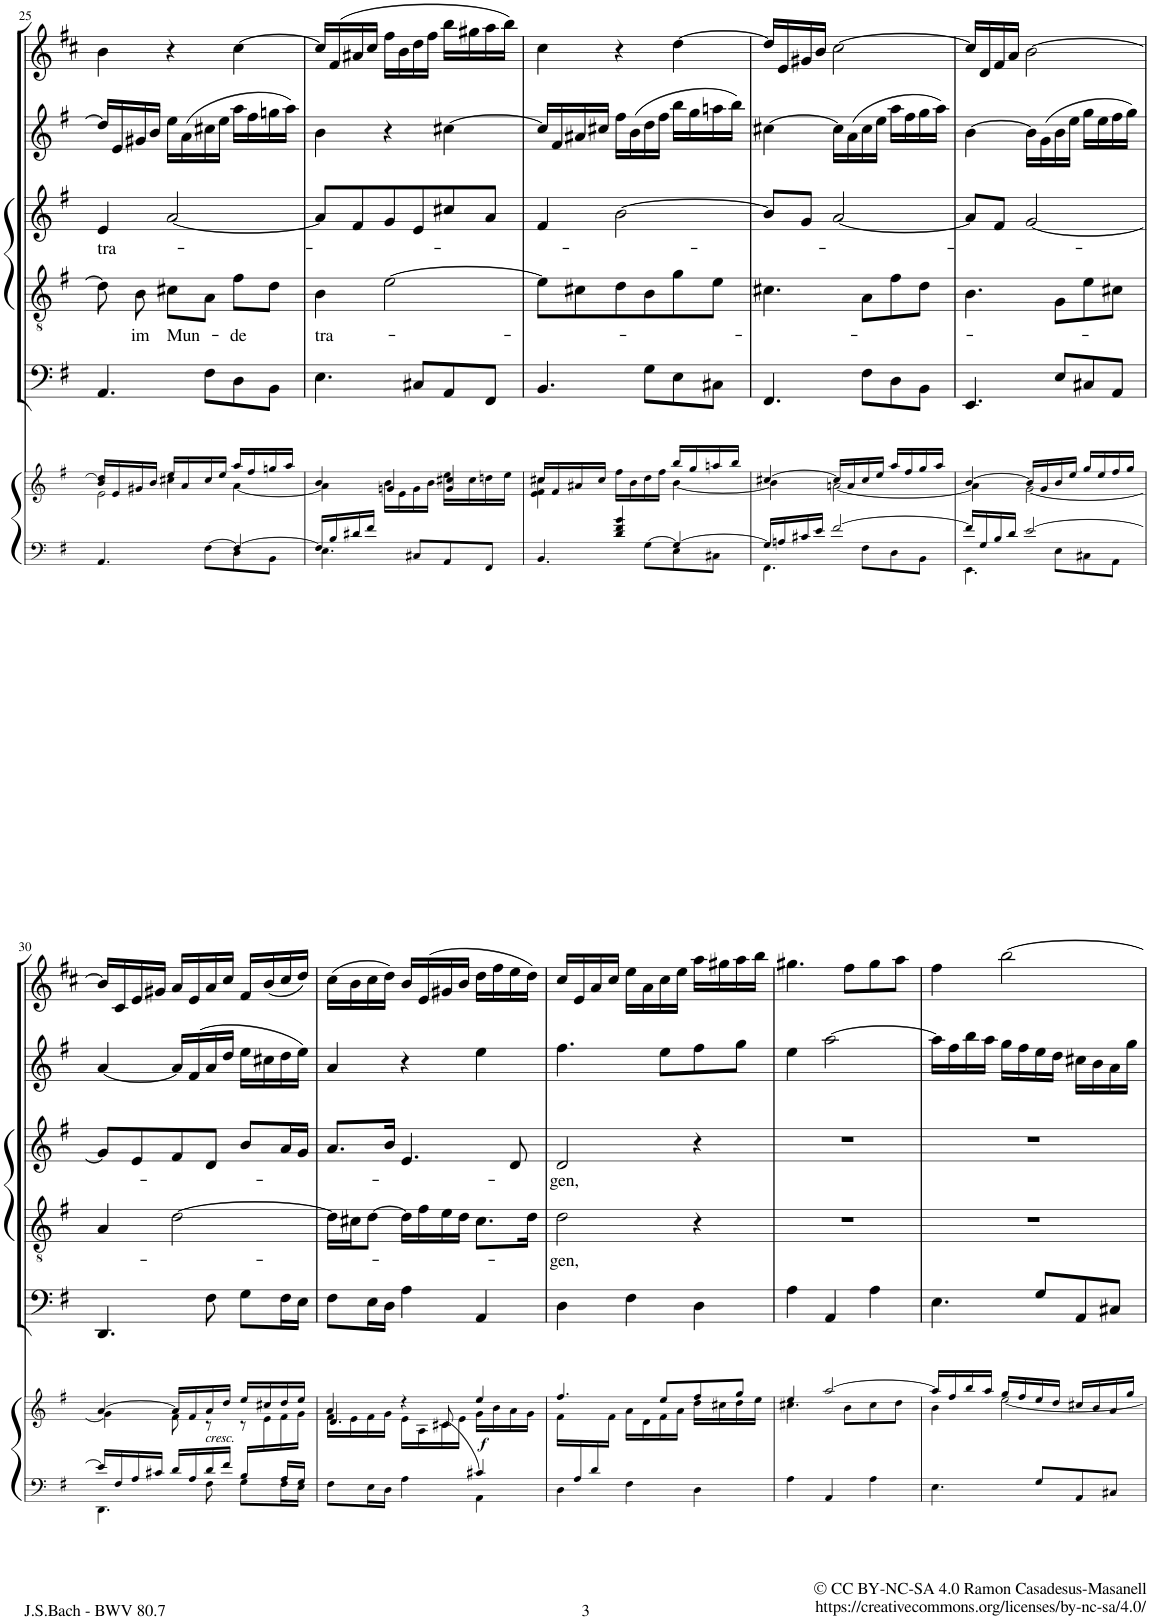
**kern	**kern	**dynam	**kern	**kern	**text	**kern	**text	**kern	**kern
*part6	*part6	*part6	*part5	*part4	*part4	*part3	*part3	*part2	*part1
*staff7	*staff6	*staff6/7	*staff5	*staff4	*staff4	*staff3	*staff3	*staff2	*staff1
*I"Piano reduction	*	*	*I"Continuo	*I"Tenore	*	*I"Alto	*	*I"Violino	*I"Oboe da caccia (F)
*I'Pno	*	*	*	*	*	*	*	*I'Vln	*
!!LO:PB:g=z
*clefF4	*clefG2	*	*clefF4	*clefGv2	*	*clefG2	*	*clefG2	*clefG2
*	*	*	*	*	*	*	*	*	*Trd4c7
*k[f#]	*k[f#]	*	*k[f#]	*k[f#]	*	*k[f#]	*	*k[f#]	*k[f#c#]
*M3/4	*M3/4	*	*M3/4	*M3/4	*	*M3/4	*	*M3/4	*M3/4
=25	=25	=25	=25	=25	=25	=25	=25	=25	=25
*^	*^	*	*	*	*	*	*	*	*
*	*	*	*^	*	*	*	*	*	*	*	*
!	!	!	!	!	!	!	!	!	!	!LO:LY:b	!	!
4ryy	4.AA/	16b/ 16dd/]LL	2e\	4ryy	.	4.AA/	8d\]	.	4e/	tra-	16dd/LL]	4b\
.	.	16e/	.	.	.	.	.	.	.	.	16e/	.
!	!	!	!	!	!	!	!	!LO:LY:b	!	!	!	!
.	.	16g#X/	.	.	.	.	8B\	im	.	.	16g#X/	.
.	.	16b/JJ	.	.	.	.	.	.	.	.	16b/JJ	.
!	!	!	!	!	!	!	!	!LO:LY:b	!	!	!	!
4ryy	.	16ee/LL	.	4cc#X\	.	.	8c#X\L	Mun-	[2a/	.	16ee\LL	4r
.	.	16a/	.	.	.	.	.	.	.	.	(16a\	.
.	[>8F#\L	16cc#/	.	.	.	8F#\L	8A\J	.	.	.	16cc#X\	.
.	.	16ee/JJ	.	.	.	.	.	.	.	.	16ee\JJ	.
!	!	!	!	!	!	!	!	!LO:LY:b	!	!	!	!
4F#/_	8D\	16aa/LL	[4a\	4ryy	.	8D\	8f#\L	-de	.	.	16aa\LL	[4cc#\
.	.	16ff#/	.	.	.	.	.	.	.	.	16ff#\	.
.	8BB\J	16ggn/	.	.	.	8BB\J	8d\J	.	.	.	16ggn\	.
.	.	16aa/JJ	.	.	.	.	.	.	.	.	16aa\JJ)	.
*	*	*	*v	*v	*	*	*	*	*	*	*	*
=26	=26	=26	=26	=26	=26	=26	=26	=26	=26	=26	=26
!	!	!	!	!	!	!	!LO:LY:b	!	!	!	!
16F#/LL]	4.E\	4b/	4a\]	.	4.E\	4B\	tra-	8a/L]	.	4b\	16cc#/LL]
16B/	.	.	.	.	.	.	.	.	.	.	(16f#/
16d#X/	.	.	.	.	.	.	.	8f#/	.	.	16a#X/
16f#/JJ	.	.	.	.	.	.	.	.	.	.	16cc#/JJ
2ryy	.	4gn/	16b\LL	.	.	[2e\	.	8g/	.	4r	16ff#\LL
.	.	.	16e\	.	.	.	.	.	.	.	16b\
.	8C#X/L	.	16g\	.	8C#X/L	.	.	8e/	.	.	16dd\
.	.	.	16b\JJ	.	.	.	.	.	.	.	16ff#\JJ
.	8AA/	4g/ 4cc#X/	16ee\LL	.	8AA/	.	.	8cc#X/	.	[4cc#X\	16bb\LL
.	.	.	16cc#\	.	.	.	.	.	.	.	16gg#X\
.	8FF#/J	.	16ddn\	.	8FF#/J	.	.	8a/J	.	.	16aa\
.	.	.	16ee\JJ	.	.	.	.	.	.	.	16bb\JJ)
=27	=27	=27	=27	=27	=27	=27	=27	=27	=27	=27	=27
4ryy	4.BB/	16cc#X/LL	4e\ 4f#\ 4cc#\	.	4.BB/	8e\L]	.	4f#/	.	16cc#/LL]	4cc#\
.	.	16f#/	.	.	.	.	.	.	.	16f#/	.
.	.	16a#X/	.	.	.	8c#X\	.	.	.	16a#X/	.
.	.	16cc#/JJ	.	.	.	.	.	.	.	16cc#X/JJ	.
4d/ 4f#/ 4b/	.	16ff#\LL	4ryy	.	.	8d\	.	[2b\	.	16ff#\LL	4r
.	.	16b\	.	.	.	.	.	.	.	(16b\	.
.	[>8G\L	16dd\	.	.	8G\L	8B\	.	.	.	16dd\	.
.	.	16ff#\JJ	.	.	.	.	.	.	.	16ff#\JJ	.
4G/_	8E\	16bb/LL	[4b\	.	8E\	8g\	.	.	.	16bb\LL	[4dd\
.	.	16gg/	.	.	.	.	.	.	.	16gg\	.
.	8C#X\J	16aan/	.	.	8C#X\J	8e\J	.	.	.	16aan\	.
.	.	16bb/JJ	.	.	.	.	.	.	.	16bb\JJ)	.
=28	=28	=28	=28	=28	=28	=28	=28	=28	=28	=28	=28
16G/LL]	4.FF#\	[4cc#X/	4b\]	.	4.FF#/	4.c#X\	.	8b/L]	.	[4cc#X\	16dd/LL]
16An/	.	.	.	.	.	.	.	.	.	.	16e/
16c#X/	.	.	.	.	.	.	.	8g/J	.	.	16g#X/
16e/JJ	.	.	.	.	.	.	.	.	.	.	16b/JJ
[2f#/	.	16cc#/LL]	[2an\	.	.	.	.	[2a/	.	16cc#\LL]	[2cc#\
.	.	16a/	.	.	.	.	.	.	.	(16a\	.
.	8F#\L	16cc#/	.	.	8F#\L	8A\L	.	.	.	16cc#\	.
.	.	16ee/JJ	.	.	.	.	.	.	.	16ee\JJ	.
.	8D\	16aa/LL	.	.	8D\	8f#\	.	.	.	16aa\LL	.
.	.	16ff#/	.	.	.	.	.	.	.	16ff#\	.
.	8BB\J	16gg/	.	.	8BB\J	8d\J	.	.	.	16gg\	.
.	.	16aa/JJ	.	.	.	.	.	.	.	16aa\JJ)	.
=29	=29	=29	=29	=29	=29	=29	=29	=29	=29	=29	=29
16f#/LL]	4.EE\	[4b/	4a\]	.	4.EE/	4.B\	.	8a/L]	.	[4b\	16cc#/LL]
16G/	.	.	.	.	.	.	.	.	.	.	16d/
16B/	.	.	.	.	.	.	.	8f#/J	.	.	16f#/
16d/JJ	.	.	.	.	.	.	.	.	.	.	16a/JJ
[2e/	.	16b/LL]	[2g\	.	.	.	.	[2g/	.	16b\LL]	[2b\
.	.	16g/	.	.	.	.	.	.	.	(16g\	.
.	8E\L	16b/	.	.	8E/L	8G\L	.	.	.	16b\	.
.	.	16ee/JJ	.	.	.	.	.	.	.	16ee\JJ	.
.	8C#X\	16gg/LL	.	.	8C#X/	8e\	.	.	.	16gg\LL	.
.	.	16ee/	.	.	.	.	.	.	.	16ee\	.
.	8AA\J	16ff#/	.	.	8AA/J	8c#X\J	.	.	.	16ff#\	.
.	.	16gg/JJ	.	.	.	.	.	.	.	16gg\JJ)	.
!!LO:LB:g=z
=30	=30	=30	=30	=30	=30	=30	=30	=30	=30	=30	=30
*	*^	*	*^	*	*	*	*	*	*	*	*
8ryy	16e/LL]	4.DD\	[4a/	4g\]	16ryy	.	4.DD/	4A/	.	8g/L]	.	[4a/	16b/LL]
*	*	*	*	*v	*v	*	*	*	*	*	*	*	*
.	16F#/	.	.	.	.	.	.	.	.	.	.	16c#/
.	16A/	.	.	.	.	.	.	.	8e/	.	.	16e/
.	16c#X/JJ	.	.	.	.	.	.	.	.	.	.	16g#X/JJ
.	16d/LL	.	16a/LL]	8f#\	.	.	[2d\	.	8f#/	.	16a/LL]	16a/LL
.	16A/	.	16f#/	.	.	.	.	.	.	.	(16f#/	16e/
!	!	!	!LO:TX:b:i:t=cresc.	!	!	!	!	!	!	!	!	!
.	16d/	8F#\	16a/	8r	.	8F#\	.	.	8d/J	.	16a/	16a/
.	16f#/JJ	.	16dd/JJ	.	.	.	.	.	.	.	16dd/JJ	16cc#/JJ
.	16B/LL	8G\L	16ee/LL	8r	.	8G\L	.	.	8b/L	.	16ee\LL	16f#/LL
*	*	*	*	*^	*	*	*	*	*	*	*	*
.	8.ryy	.	16cc#X/	.	16e\	.	.	.	.	.	.	16cc#X\	(16b/
16A/LL	.	16F#\L	16dd/	8ryy	16f#\	.	16F#\L	.	.	16a/L	.	16dd\	16cc#/
16G/JJ	.	16E\JJ	16ee/JJ	.	16g\JJ	.	16E\JJ	.	.	16g/JJ	.	16ee\JJ)	16dd/JJ)
*	*v	*v	*	*	*	*	*	*	*	*	*	*	*
=31	=31	=31	=31	=31	=31	=31	=31	=31	=31	=31	=31	=31
2ryy	8F#\L	4a/	16f#\LL	4.d/	.	8F#\L	16d\LL]	.	8.a/L	.	4a/	(16cc#\LL
.	.	.	16e\	.	.	.	16c#X\J	.	.	.	.	16b\
.	16E\L	.	16f#\	.	.	16E\L	[8d\J	.	.	.	.	16cc#\
.	16D\JJ	.	16g\JJ	.	.	16D\JJ	.	.	16b/Jk	.	.	16dd\JJ)
.	4A\	4r	16e\LL	.	.	4A\	16d\LL]	.	4.e/	.	4r	16b/LL
.	.	.	16A\	.	.	.	16f#\	.	.	.	.	(16e/
.	.	.	[>16c#X\	8c#/	.	.	16e\	.	.	.	.	16g#X/
.	.	.	16e\JJ	.	.	.	16d\JJ	.	.	.	.	16b/JJ
!	!	!	!	!	!LO:DY:b	!	!	!	!	!	!	!
4c#X/]	4AA\	4ee/	16g\LL	4ryy	f	4AA/	8.c#\L	.	.	.	4ee\	16dd\LL
.	.	.	16b\	.	.	.	.	.	.	.	.	16ff#\
.	.	.	16a\	.	.	.	.	.	8d/	.	.	16ee\
.	.	.	16g\JJ	.	.	.	16d\Jk	.	.	.	.	16dd\JJ)
*	*	*	*v	*v	*	*	*	*	*	*	*	*
=32	=32	=32	=32	=32	=32	=32	=32	=32	=32	=32	=32
!	!	!	!	!	!	!	!LO:LY:b	!	!LO:LY:b	!	!
16ryy	4D\	4.ff#/	16f#\LL	.	4D\	2d\	gen,	2d/	gen,	4.ff#\	16cc#/LL
16A/	.	.	8ryy	.	.	.	.	.	.	.	16e/
16d/	.	.	.	.	.	.	.	.	.	.	16a/
2ryy	.	.	16f#\JJ	.	.	.	.	.	.	.	16cc#/JJ
.	4F#\	.	16a\LL	.	4F#\	.	.	.	.	.	16ee\LL
.	.	.	16d\	.	.	.	.	.	.	.	16a\
.	.	8ee/L	16f#\	.	.	.	.	.	.	8ee\L	16cc#\
.	.	.	16a\JJ	.	.	.	.	.	.	.	16ee\JJ
.	4D\	8ff#/	16dd\LL	.	4D\	4r	.	4r	.	8ff#\	16aa\LL
.	.	.	16cc#X\	.	.	.	.	.	.	.	16gg#X\
.	.	8gg/J	16dd\	.	.	.	.	.	.	8gg\J	16aa\
16ryy	.	.	16ee\JJ	.	.	.	.	.	.	.	16bb\JJ
*v	*v	*	*	*	*	*	*	*	*	*	*
=33	=33	=33	=33	=33	=33	=33	=33	=33	=33	=33
4A\	4ee/	4.cc#X\	.	4A\	2.r	.	2.r	.	4ee\	4.gg#X\
4AA/	[2aa/	.	.	4AA/	.	.	.	.	[2aa\	.
.	.	8b\L	.	.	.	.	.	.	.	8ff#\L
4A\	.	8cc#\	.	4A\	.	.	.	.	.	8gg#\
.	.	8dd\J	.	.	.	.	.	.	.	8aa\J
=34	=34	=34	=34	=34	=34	=34	=34	=34	=34	=34
4.E\	16aa/LL]	4b\	.	4.E\	2.r	.	2.r	.	16aa\LL]	4ff#\
.	16ff#/	.	.	.	.	.	.	.	16ff#\	.
.	16bb/	.	.	.	.	.	.	.	16bb\	.
.	16aa/JJ	.	.	.	.	.	.	.	16aa\JJ	.
.	16gg/LL	[2ee\	.	.	.	.	.	.	16gg\LL	[2bb\
.	16ff#/	.	.	.	.	.	.	.	16ff#\	.
8G/L	16ee/	.	.	8G/L	.	.	.	.	16ee\	.
.	16dd/JJ	.	.	.	.	.	.	.	16dd\JJ	.
8AA/	16cc#X/LL	.	.	8AA/	.	.	.	.	16cc#X\LL	.
.	16b/	.	.	.	.	.	.	.	16b\	.
8C#X/J	16a/	.	.	8C#X/J	.	.	.	.	16a\	.
.	16gg/JJ	.	.	.	.	.	.	.	16gg\JJ	.
*	*v	*v	*	*	*	*	*	*	*	*
=	=	=	=	=	=	=	=	=	=
*-	*-	*-	*-	*-	*-	*-	*-	*-	*-
